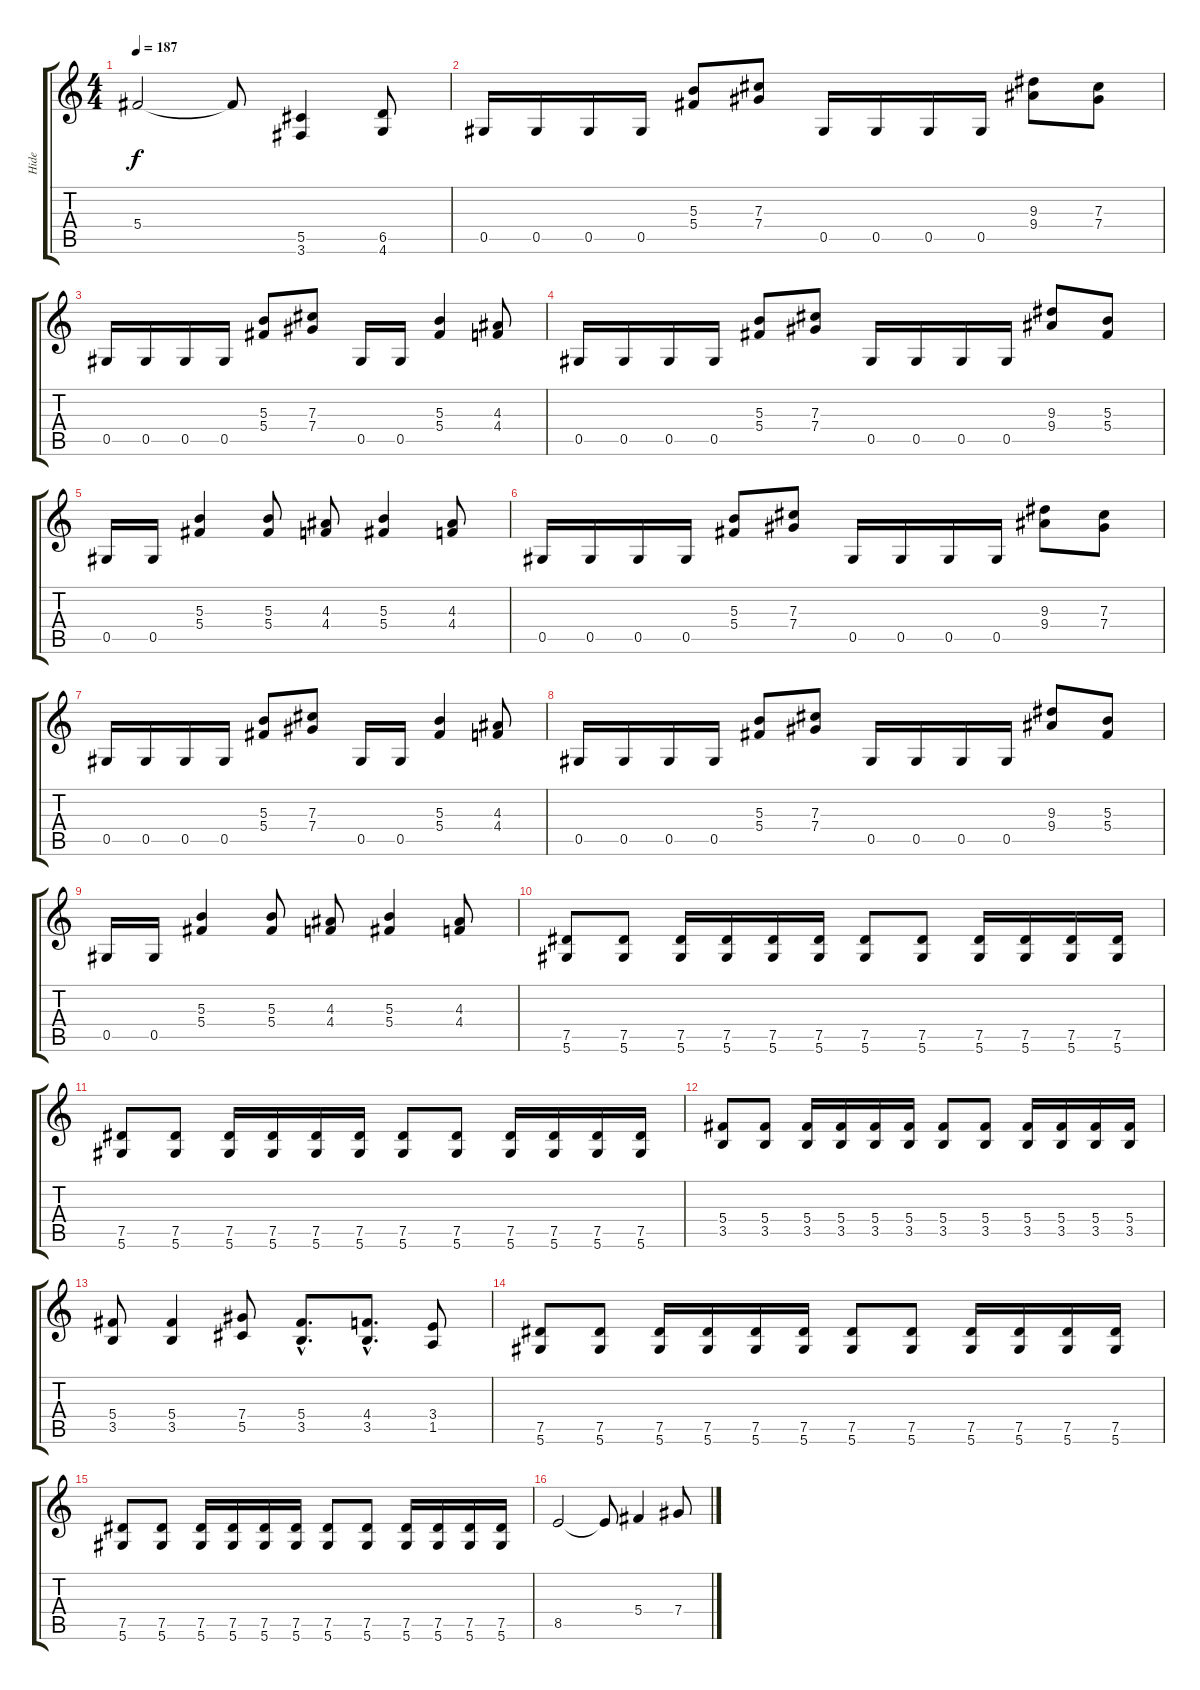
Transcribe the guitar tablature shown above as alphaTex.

\track ("Hide" "Hide") {instrument distortionguitar}
\staff {score tabs}
\tuning (Eb4 Bb3 Gb3 Db3 Ab2 Eb2) {hide}
\ts (4 4)
\tempo 187
\clef g2
\ks c
5.4.2{dy f} 5.4{t}.8 (5.5 3.6).4 (6.5 4.6).8 |
0.5.16 0.5.16 0.5.16 0.5.16 (5.3 5.4).8 (7.3 7.4).8 0.5.16 0.5.16 0.5.16 0.5.16 (9.3 9.4).8 (7.3 7.4).8 |
0.5.16 0.5.16 0.5.16 0.5.16 (5.3 5.4).8 (7.3 7.4).8 0.5.16 0.5.16 (5.3 5.4).4 (4.3 4.4).8 |
0.5.16 0.5.16 0.5.16 0.5.16 (5.3 5.4).8 (7.3 7.4).8 0.5.16 0.5.16 0.5.16 0.5.16 (9.3 9.4).8 (5.3 5.4).8 |
0.5.16 0.5.16 (5.3 5.4).4 (5.3 5.4).8 (4.3 4.4).8 (5.3 5.4).4 (4.3 4.4).8 |
0.5.16 0.5.16 0.5.16 0.5.16 (5.3 5.4).8 (7.3 7.4).8 0.5.16 0.5.16 0.5.16 0.5.16 (9.3 9.4).8 (7.3 7.4).8 |
0.5.16 0.5.16 0.5.16 0.5.16 (5.3 5.4).8 (7.3 7.4).8 0.5.16 0.5.16 (5.3 5.4).4 (4.3 4.4).8 |
0.5.16 0.5.16 0.5.16 0.5.16 (5.3 5.4).8 (7.3 7.4).8 0.5.16 0.5.16 0.5.16 0.5.16 (9.3 9.4).8 (5.3 5.4).8 |
0.5.16 0.5.16 (5.3 5.4).4 (5.3 5.4).8 (4.3 4.4).8 (5.3 5.4).4 (4.3 4.4).8 |
(7.5 5.6).8 (7.5 5.6).8 (7.5 5.6).16 (7.5 5.6).16 (7.5 5.6).16 (7.5 5.6).16 (7.5 5.6).8 (7.5 5.6).8 (7.5 5.6).16 (7.5 5.6).16 (7.5 5.6).16 (7.5 5.6).16 |
(7.5 5.6).8 (7.5 5.6).8 (7.5 5.6).16 (7.5 5.6).16 (7.5 5.6).16 (7.5 5.6).16 (7.5 5.6).8 (7.5 5.6).8 (7.5 5.6).16 (7.5 5.6).16 (7.5 5.6).16 (7.5 5.6).16 |
(5.4 3.5).8 (5.4 3.5).8 (5.4 3.5).16 (5.4 3.5).16 (5.4 3.5).16 (5.4 3.5).16 (5.4 3.5).8 (5.4 3.5).8 (5.4 3.5).16 (5.4 3.5).16 (5.4 3.5).16 (5.4 3.5).16 |
(5.4 3.5).8 (5.4 3.5).4 (7.4 5.5).8 (5.4{hac} 3.5{hac}).8{d} (4.4{hac} 3.5{hac}).8{d} (3.4 1.5).8 |
(7.5 5.6).8 (7.5 5.6).8 (7.5 5.6).16 (7.5 5.6).16 (7.5 5.6).16 (7.5 5.6).16 (7.5 5.6).8 (7.5 5.6).8 (7.5 5.6).16 (7.5 5.6).16 (7.5 5.6).16 (7.5 5.6).16 |
(7.5 5.6).8 (7.5 5.6).8 (7.5 5.6).16 (7.5 5.6).16 (7.5 5.6).16 (7.5 5.6).16 (7.5 5.6).8 (7.5 5.6).8 (7.5 5.6).16 (7.5 5.6).16 (7.5 5.6).16 (7.5 5.6).16 |
8.5.2 8.5{t}.8 5.4.4 7.4.8
